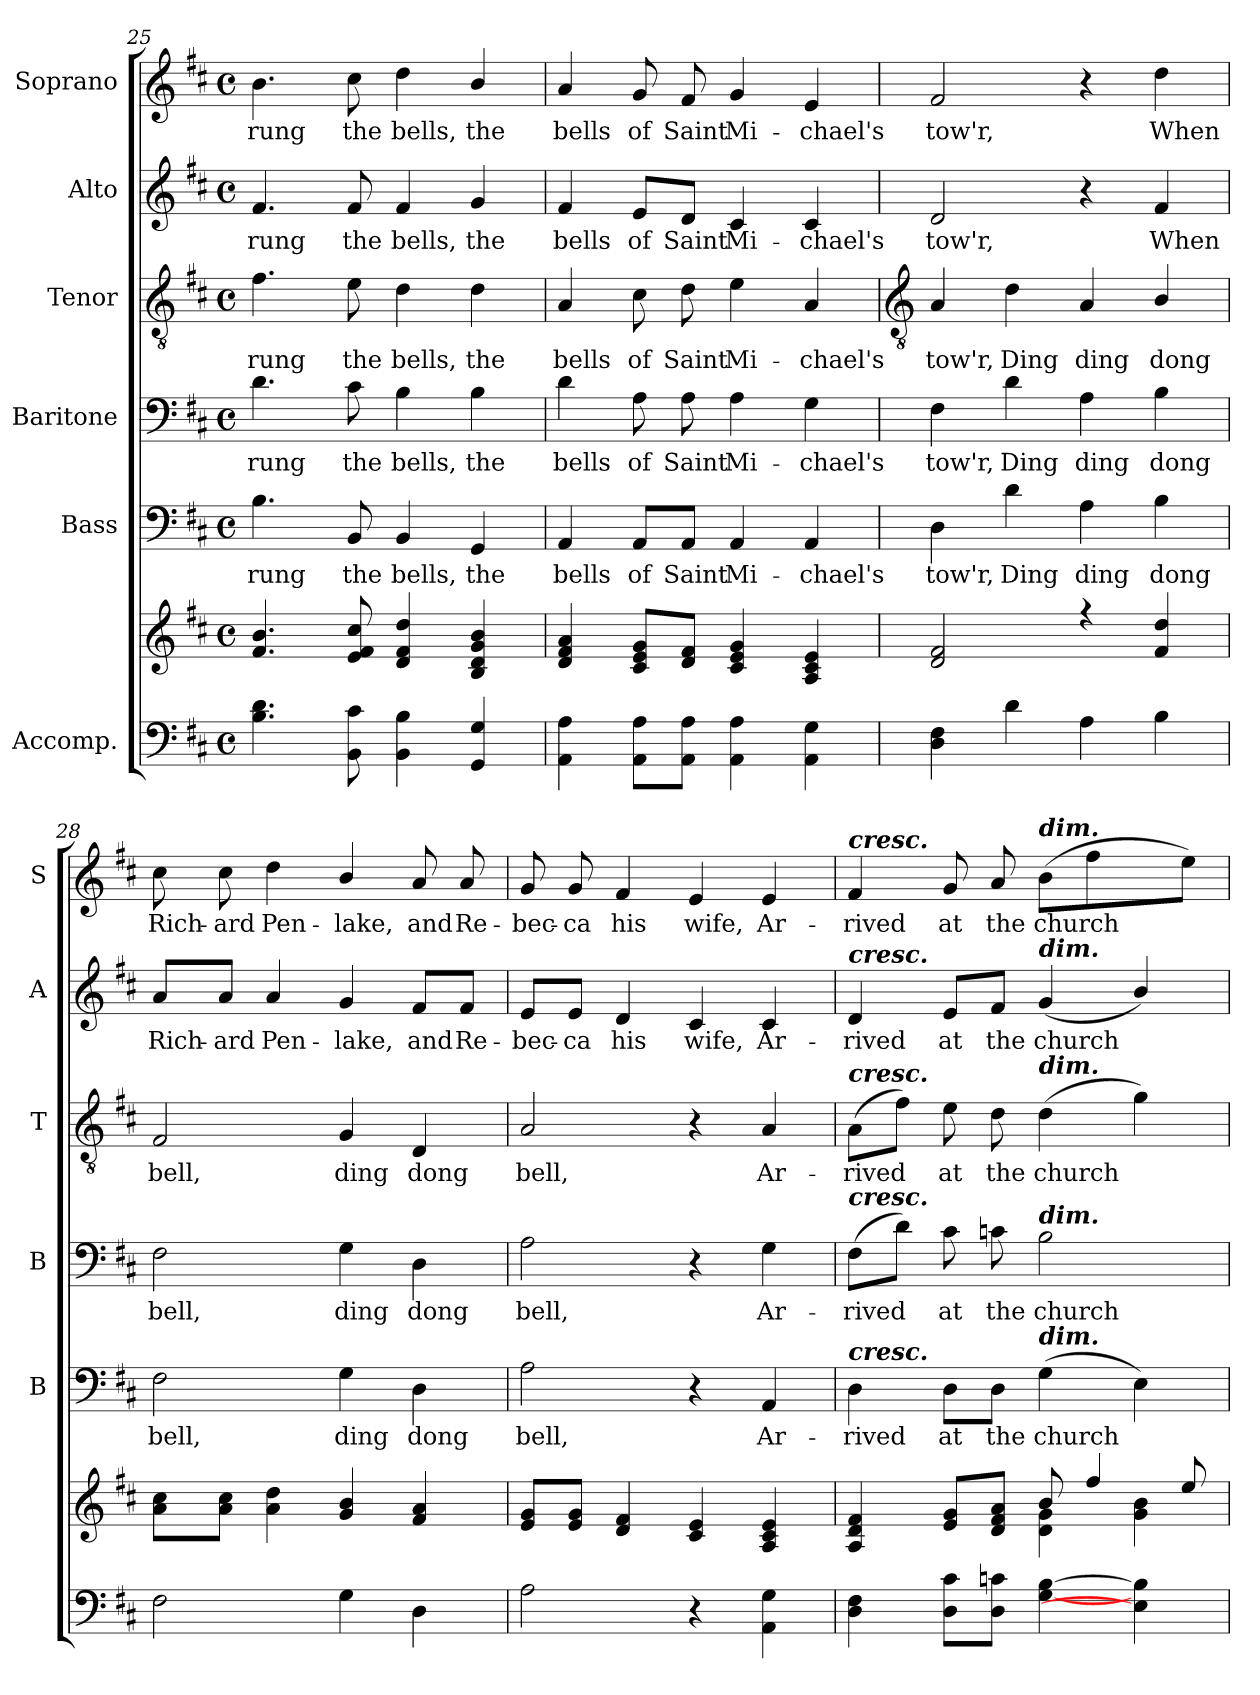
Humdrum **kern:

**kern	**kern	**kern	**text	**kern	**text	**kern	**text	**kern	**text	**kern	**text
*part6	*part6	*part5	*part5	*part4	*part4	*part3	*part3	*part2	*part2	*part1	*part1
*staff7	*staff6	*staff5	*staff5	*staff4	*staff4	*staff3	*staff3	*staff2	*staff2	*staff1	*staff1
*I"Accomp.	*	*I"Bass	*	*I"Baritone	*	*I"Tenor	*	*I"Alto	*	*I"Soprano	*
*	*	*I'B	*	*I'B	*	*I'T	*	*I'A	*	*I'S	*
*clefF4	*clefG2	*clefF4	*	*clefF4	*	*clefGv2	*	*clefG2	*	*clefG2	*
*k[f#c#]	*k[f#c#]	*k[f#c#]	*	*k[f#c#]	*	*k[f#c#]	*	*k[f#c#]	*	*k[f#c#]	*
*D:	*D:	*D:	*	*D:	*	*D:	*	*D:	*	*D:	*
*M4/4	*M4/4	*M4/4	*	*M4/4	*	*M4/4	*	*M4/4	*	*M4/4	*
*met(c)	*met(c)	*met(c)	*	*met(c)	*	*met(c)	*	*met(c)	*	*met(c)	*
=25	=25	=25	=25	=25	=25	=25	=25	=25	=25	=25	=25
*	*^	*	*	*	*	*	*	*	*	*	*
!	!	!	!	!LO:LY:b	!	!LO:LY:b	!	!LO:LY:b	!	!LO:LY:b	!	!LO:LY:b
4.B 4.d	4.f# 4.b	1ryy	4.B	rung	4.d	rung	4.f#	rung	4.f#	rung	4.b	rung
!	!	!	!	!LO:LY:b	!	!LO:LY:b	!	!LO:LY:b	!	!LO:LY:b	!	!LO:LY:b
8BB 8c#	8e 8f# 8cc#	.	8BB	the	8c#	the	8e	the	8f#	the	8cc#	the
!	!	!	!	!LO:LY:b	!	!LO:LY:b	!	!LO:LY:b	!	!LO:LY:b	!	!LO:LY:b
4BB 4B	4d 4f# 4dd	.	4BB	bells,	4B	bells,	4d	bells,	4f#	bells,	4dd	bells,
!	!	!	!	!LO:LY:b	!	!LO:LY:b	!	!LO:LY:b	!	!LO:LY:b	!	!LO:LY:b
4GG 4G	4B/ 4d/ 4g/ 4b/	.	4GG	the	4B	the	4d	the	4g	the	4b/	the
=26	=26	=26	=26	=26	=26	=26	=26	=26	=26	=26	=26	=26
!	!	!	!	!LO:LY:b	!	!LO:LY:b	!	!LO:LY:b	!	!LO:LY:b	!	!LO:LY:b
4AA 4A	4d 4f# 4a	1ryy	4AA	bells	4d	bells	4A	bells	4f#	bells	4a	bells
!	!	!	!	!LO:LY:b	!	!LO:LY:b	!	!LO:LY:b	!	!LO:LY:b	!	!LO:LY:b
8AA 8AL	8c# 8e 8gL	.	8AA/L	of	8A	of	8c#	of	8e/L	of	8g	of
!	!	!	!	!LO:LY:b	!	!LO:LY:b	!	!LO:LY:b	!	!LO:LY:b	!	!LO:LY:b
8AA 8AJ	8d 8f#J	.	8AA/J	Saint	8A	Saint	8d	Saint	8d/J	Saint	8f#	Saint
!	!	!	!	!LO:LY:b	!	!LO:LY:b	!	!LO:LY:b	!	!LO:LY:b	!	!LO:LY:b
4AA 4A	4c# 4e 4g	.	4AA	Mi-	4A	Mi-	4e	Mi-	4c#	Mi-	4g	Mi-
!	!	!	!	!LO:LY:b	!	!LO:LY:b	!	!LO:LY:b	!	!LO:LY:b	!	!LO:LY:b
4AA 4G	4A 4c# 4e	.	4AA	-chael's	4G	-chael's	4A	-chael's	4c#	-chael's	4e	-chael's
!!LO:LB:g=z
=27	=27	=27	=27	=27	=27	=27	=27	=27	=27	=27	=27	=27
*	*	*	*	*	*	*	*clefGv2	*	*	*	*	*
!	!	!	!	!LO:LY:b	!	!LO:LY:b	!	!LO:LY:b	!	!LO:LY:b	!	!LO:LY:b
4D 4F#	2d 2f#	1ryy	4D	tow'r,	4F#	tow'r,	4A	tow'r,	2d	tow'r,	2f#	tow'r,
!	!	!	!	!LO:LY:b	!	!LO:LY:b	!	!LO:LY:b	!	!	!	!
4d	.	.	4d	Ding	4d	Ding	4d	Ding	.	.	.	.
!	!	!	!	!LO:LY:b	!	!LO:LY:b	!	!LO:LY:b	!	!	!	!
4A	4r	.	4A	ding	4A	ding	4A	ding	4r	.	4r	.
!	!	!	!	!LO:LY:b	!	!LO:LY:b	!	!LO:LY:b	!	!LO:LY:b	!	!LO:LY:b
4B	4f# 4dd	.	4B	dong	4B	dong	4B/	dong	4f#	When	4dd	When
=28	=28	=28	=28	=28	=28	=28	=28	=28	=28	=28	=28	=28
!	!	!	!	!LO:LY:b	!	!LO:LY:b	!	!LO:LY:b	!	!LO:LY:b	!	!LO:LY:b
2F#	8a\ 8cc#\L	1ryy	2F#	bell,	2F#	bell,	2F#	bell,	8a/L	Rich-	8cc#	Rich-
!	!	!	!	!	!	!	!	!	!	!LO:LY:b	!	!LO:LY:b
.	8a\ 8cc#\J	.	.	.	.	.	.	.	8a/J	-ard	8cc#	-ard
!	!	!	!	!	!	!	!	!	!	!LO:LY:b	!	!LO:LY:b
.	4a\ 4dd\	.	.	.	.	.	.	.	4a	Pen-	4dd	Pen-
!	!	!	!	!LO:LY:b	!	!LO:LY:b	!	!LO:LY:b	!	!LO:LY:b	!	!LO:LY:b
4G	4g/ 4b/	.	4G	ding	4G	ding	4G	ding	4g	-lake,	4b/	-lake,
!	!	!	!	!LO:LY:b	!	!LO:LY:b	!	!LO:LY:b	!	!LO:LY:b	!	!LO:LY:b
4D	4f# 4a	.	4D	dong	4D	dong	4D	dong	8f#/L	and	8a	and
!	!	!	!	!	!	!	!	!	!	!LO:LY:b	!	!LO:LY:b
.	.	.	.	.	.	.	.	.	8f#/J	Re-	8a	Re-
=29	=29	=29	=29	=29	=29	=29	=29	=29	=29	=29	=29	=29
!	!	!	!	!LO:LY:b	!	!LO:LY:b	!	!LO:LY:b	!	!LO:LY:b	!	!LO:LY:b
2A	8e 8gL	1ryy	2A	bell,	2A	bell,	2A	bell,	8e/L	-bec-	8g	-bec-
!	!	!	!	!	!	!	!	!	!	!LO:LY:b	!	!LO:LY:b
.	8e 8gJ	.	.	.	.	.	.	.	8e/J	-ca	8g	-ca
!	!	!	!	!	!	!	!	!	!	!LO:LY:b	!	!LO:LY:b
.	4d 4f#	.	.	.	.	.	.	.	4d	his	4f#	his
!	!	!	!	!	!	!	!	!	!	!LO:LY:b	!	!LO:LY:b
4r	4c# 4e	.	4r	.	4r	.	4r	.	4c#	wife,	4e	wife,
!	!	!	!	!LO:LY:b	!	!LO:LY:b	!	!LO:LY:b	!	!LO:LY:b	!	!LO:LY:b
4AA 4G	4A 4c# 4e	.	4AA	Ar-	4G	Ar-	4A	Ar-	4c#	Ar-	4e	Ar-
=30	=30	=30	=30	=30	=30	=30	=30	=30	=30	=30	=30	=30
!	!	!	!	!	!	!	!	!	!	!	!LO:TX:a:Bi:t=cresc.	!
!	!	!	!	!	!	!	!	!	!LO:TX:a:Bi:t=cresc.	!	!	!
!	!	!	!	!	!	!	!LO:TX:a:Bi:t=cresc.	!	!	!	!	!
!	!	!	!	!	!LO:TX:a:Bi:t=cresc.	!	!	!	!	!	!	!
!	!	!	!LO:TX:a:Bi:t=cresc.	!	!	!	!	!	!	!	!	!
!	!	!	!	!LO:LY:b	!	!LO:LY:b	!	!LO:LY:b	!	!LO:LY:b	!	!LO:LY:b
4D 4F#	4A 4d 4f#	2ryy	4D	-rived	(8F#L	-rived	(8AL	-rived	4d	-rived	4f#	-rived
.	.	.	.	.	8dJ)	.	8f#J)	.	.	.	.	.
!	!	!	!	!LO:LY:b	!	!LO:LY:b	!	!LO:LY:b	!	!LO:LY:b	!	!LO:LY:b
8D 8c#L	8e 8gL	.	8D\L	at	8c#	at	8e	at	8e/L	at	8g	at
!	!	!	!	!LO:LY:b	!	!LO:LY:b	!	!LO:LY:b	!	!LO:LY:b	!	!LO:LY:b
8D 8cnJ	8d 8f# 8aJ	.	8D\J	the	8cn	the	8d	the	8f#/J	the	8a	the
!	!	!	!	!	!	!	!	!	!	!	!LO:TX:a:Bi:t=dim.	!
!	!	!	!	!	!	!	!	!	!LO:TX:a:Bi:t=dim.	!	!	!
!	!	!	!	!	!	!	!LO:TX:a:Bi:t=dim.	!	!	!	!	!
!	!	!	!	!	!LO:TX:a:Bi:t=dim.	!	!	!	!	!	!	!
!	!	!	!LO:TX:a:Bi:t=dim.	!	!	!	!	!	!	!	!	!
!	!	!	!	!LO:LY:b	!	!LO:LY:b	!	!LO:LY:b	!	!LO:LY:b	!	!LO:LY:b
[4G [4B	8b/	4d\ 4g\	(>4G	church	2B	church	(>4d	church	(<4g	church	(>8bL	church
.	4ff#/	.	.	.	.	.	.	.	.	.	4ff#	.
4E] 4B]	.	4g\ 4b\	4E)	.	.	.	4g)	.	4b/)	.	.	.
.	8ee/	.	.	.	.	.	.	.	.	.	8eeJ)	.
*	*v	*v	*	*	*	*	*	*	*	*	*	*
=	=	=	=	=	=	=	=	=	=	=	=
*-	*-	*-	*-	*-	*-	*-	*-	*-	*-	*-	*-
